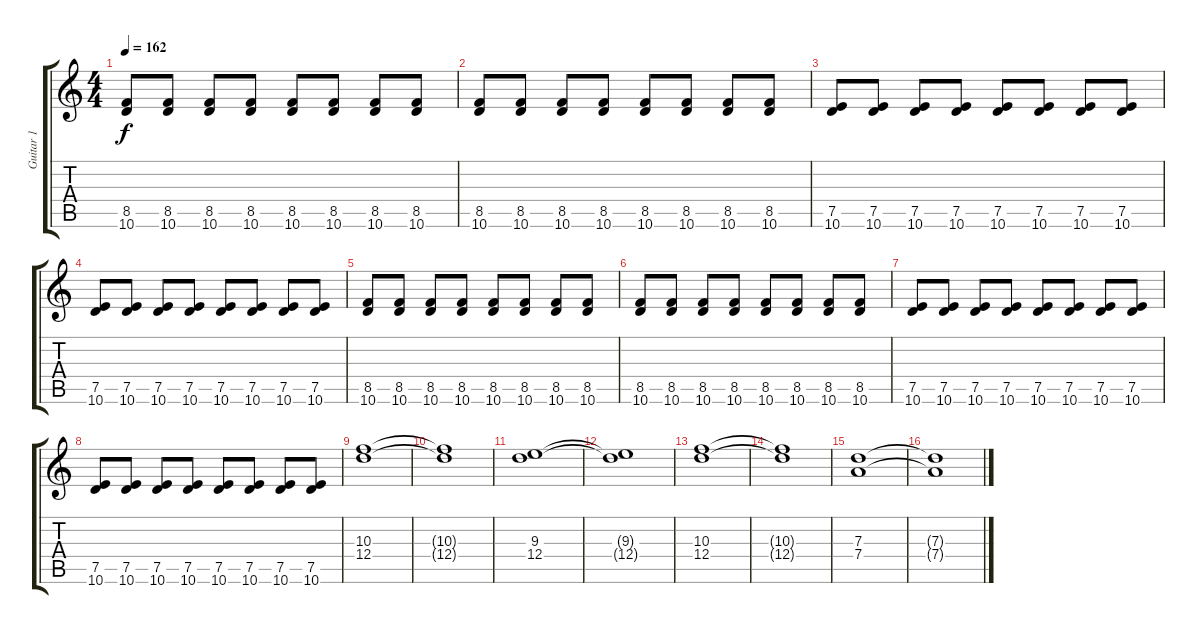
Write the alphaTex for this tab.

\track ("Guitar 1" "Guitar 1") {instrument overdrivenguitar}
\staff {score tabs}
\tuning (E4 B3 G3 D3 A2 E2) {hide}
\ts (4 4)
\tempo 162
\clef g2
\ks c
(8.5 10.6).8{dy f} (8.5 10.6).8 (8.5 10.6).8 (8.5 10.6).8 (8.5 10.6).8 (8.5 10.6).8 (8.5 10.6).8 (8.5 10.6).8 |
(8.5 10.6).8 (8.5 10.6).8 (8.5 10.6).8 (8.5 10.6).8 (8.5 10.6).8 (8.5 10.6).8 (8.5 10.6).8 (8.5 10.6).8 |
(7.5 10.6).8 (7.5 10.6).8 (7.5 10.6).8 (7.5 10.6).8 (7.5 10.6).8 (7.5 10.6).8 (7.5 10.6).8 (7.5 10.6).8 |
(7.5 10.6).8 (7.5 10.6).8 (7.5 10.6).8 (7.5 10.6).8 (7.5 10.6).8 (7.5 10.6).8 (7.5 10.6).8 (7.5 10.6).8 |
(8.5 10.6).8 (8.5 10.6).8 (8.5 10.6).8 (8.5 10.6).8 (8.5 10.6).8 (8.5 10.6).8 (8.5 10.6).8 (8.5 10.6).8 |
(8.5 10.6).8 (8.5 10.6).8 (8.5 10.6).8 (8.5 10.6).8 (8.5 10.6).8 (8.5 10.6).8 (8.5 10.6).8 (8.5 10.6).8 |
(7.5 10.6).8 (7.5 10.6).8 (7.5 10.6).8 (7.5 10.6).8 (7.5 10.6).8 (7.5 10.6).8 (7.5 10.6).8 (7.5 10.6).8 |
(7.5 10.6).8 (7.5 10.6).8 (7.5 10.6).8 (7.5 10.6).8 (7.5 10.6).8 (7.5 10.6).8 (7.5 10.6).8 (7.5 10.6).8 |
(10.3 12.4).1{instrument choiraahs} |
(10.3{t} 12.4{t}).1 |
(9.3 12.4).1 |
(9.3{t} 12.4{t}).1 |
(10.3 12.4).1{instrument choiraahs} |
(10.3{t} 12.4{t}).1 |
(7.3 7.4).1 |
(7.3{t} 7.4{t}).1
